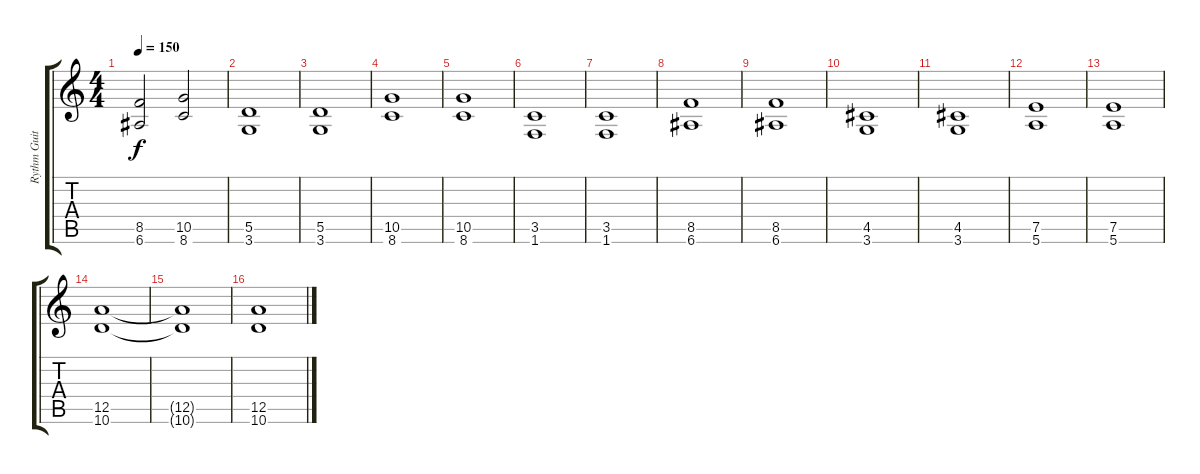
\track ("Rythm Guitar" "Rythm Guit") {instrument distortionguitar}
\staff {score tabs}
\tuning (E4 B3 G3 D3 A2 E2) {hide}
\ts (4 4)
\tempo 150
\clef g2
\ks c
(8.5 6.6).2{dy f} (10.5 8.6).2 |
(5.5 3.6).1 |
(5.5 3.6).1 |
(10.5 8.6).1 |
(10.5 8.6).1 |
(3.5 1.6).1 |
(3.5 1.6).1 |
(8.5 6.6).1 |
(8.5 6.6).1 |
(4.5 3.6).1 |
(4.5 3.6).1 |
(7.5 5.6).1 |
(7.5 5.6).1 |
(12.5 10.6).1 |
(12.5{t} 10.6{t}).1 |
(12.5 10.6).1
